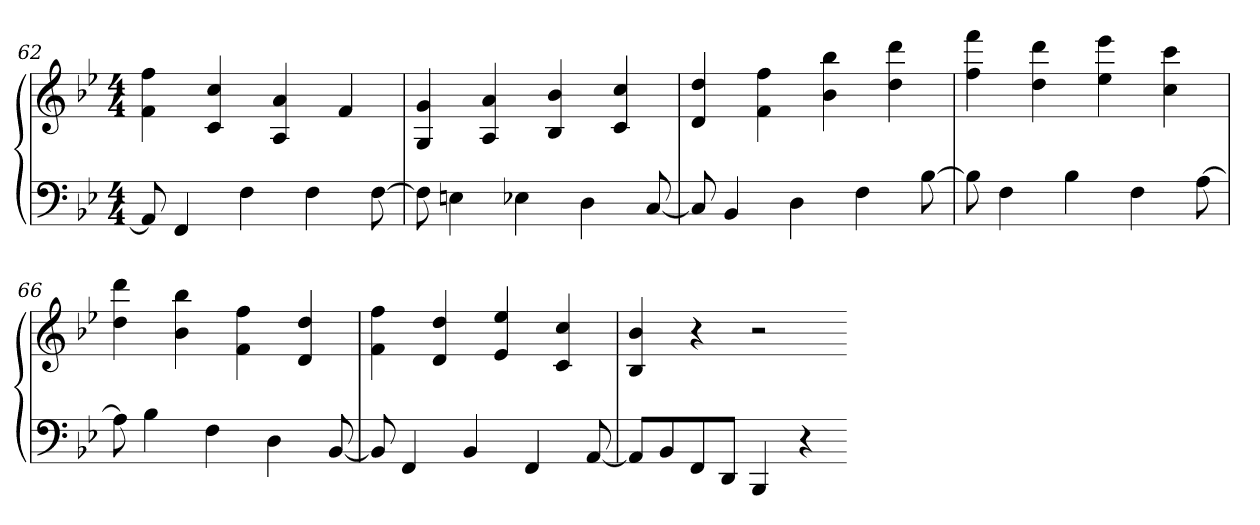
**kern	**kern
*part1	*part1
*staff2	*staff1
*clefF4	*clefG2
*k[b-e-]	*k[b-e-]
*B-:	*B-:
*M4/4	*M4/4
=62	=62
8AA]	4f 4ff
4FF	.
.	4c 4cc
4F	.
.	4A 4a
4F	.
.	4f
[8F	.
=63	=63
8F]	4G 4g
4En	.
.	4A 4a
4E-X	.
.	4B- 4b-
4D	.
.	4c 4cc
[8C	.
=64	=64
8C]	4d 4dd
4BB-	.
.	4f 4ff
4D	.
.	4b- 4bb-
4F	.
.	4dd 4ddd
[8B-	.
=65	=65
8B-]	4ff 4fff
4F	.
.	4dd 4ddd
4B-	.
.	4ee- 4eee-
4F	.
.	4cc 4ccc
[8A	.
=66	=66
8A]	4dd 4ddd
4B-	.
.	4b- 4bb-
4F	.
.	4f 4ff
4D	.
.	4d 4dd
[8BB-	.
=67	=67
8BB-]	4f 4ff
4FF	.
.	4d 4dd
4BB-	.
.	4e- 4ee-
4FF	.
.	4c 4cc
[8AA	.
=68	=68
8AAL]	4B- 4b-
8BB-	.
8FF	4r
8DDJ	.
4BBB-	2r
4r	.
=-	=-
*-	*-
